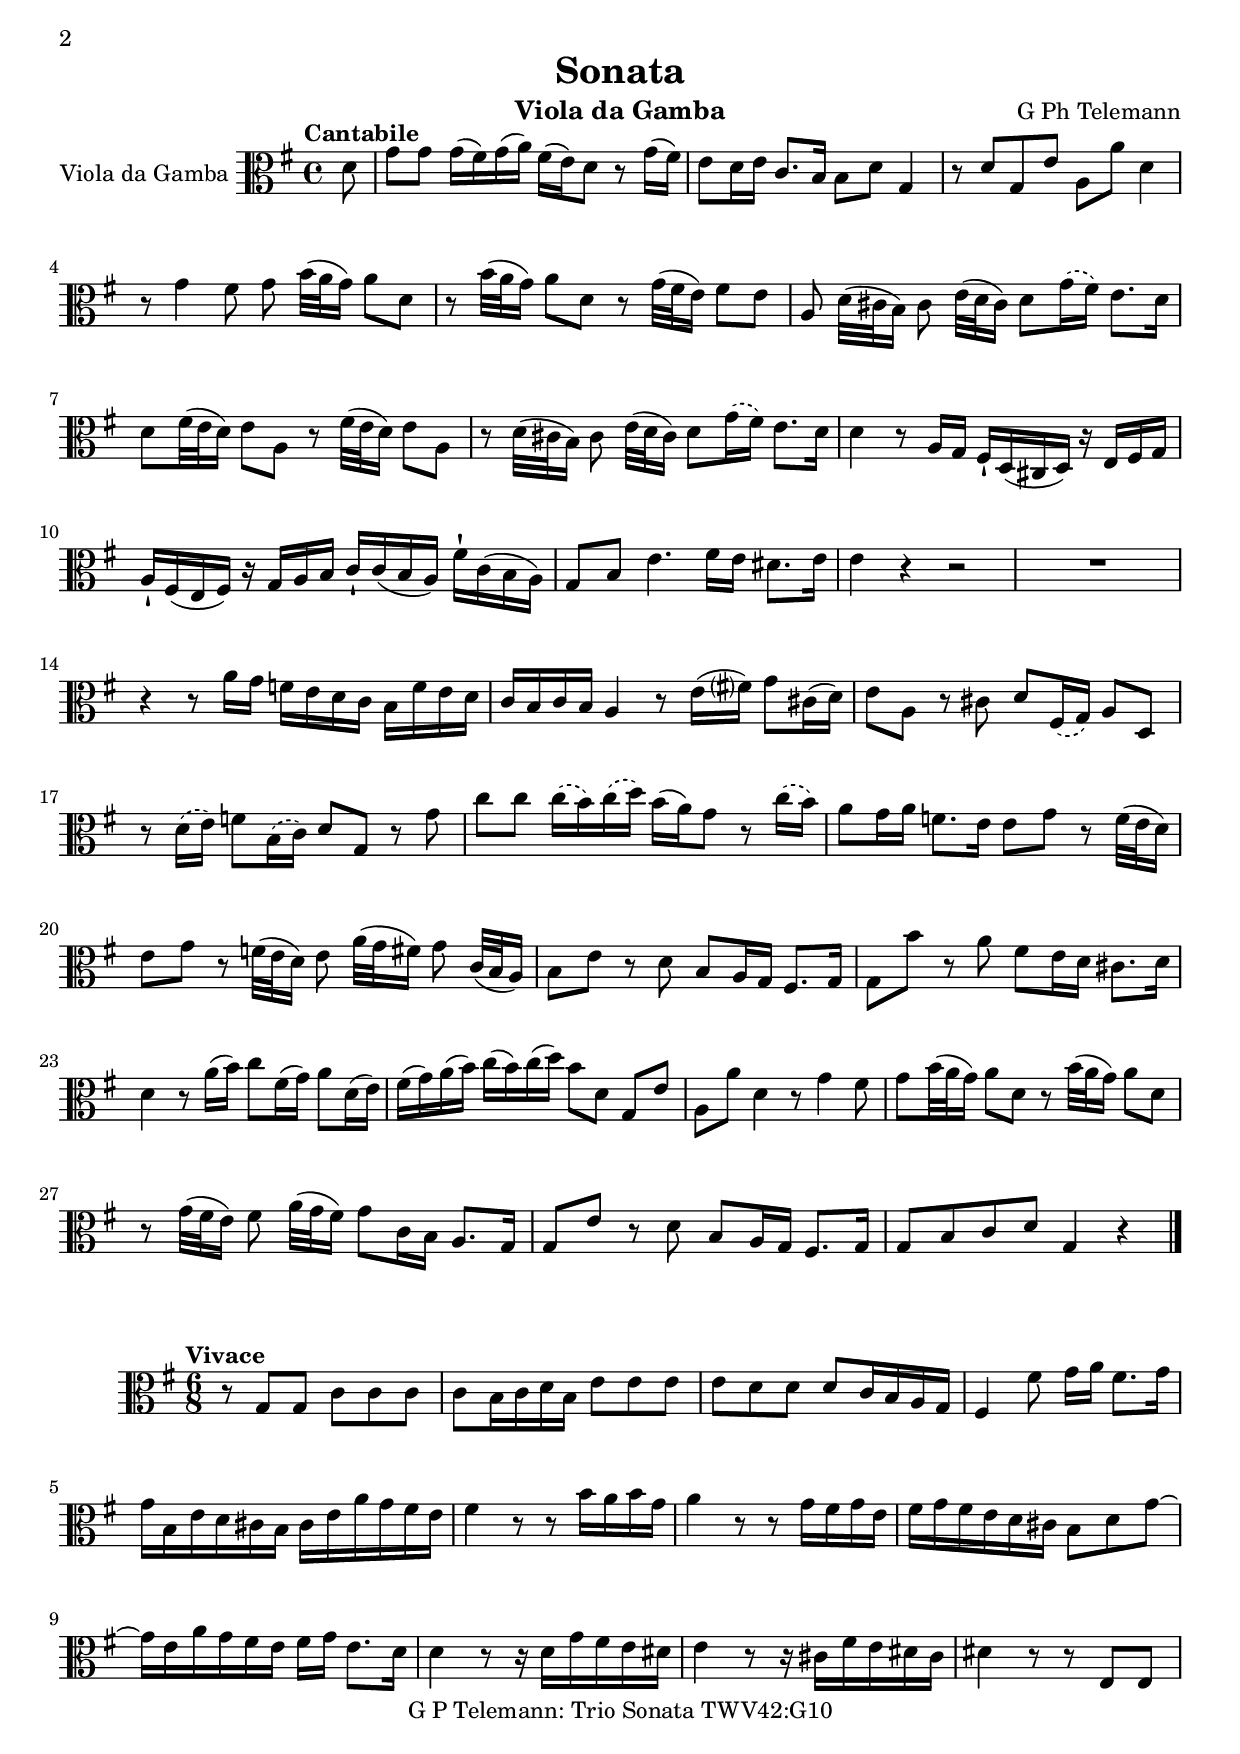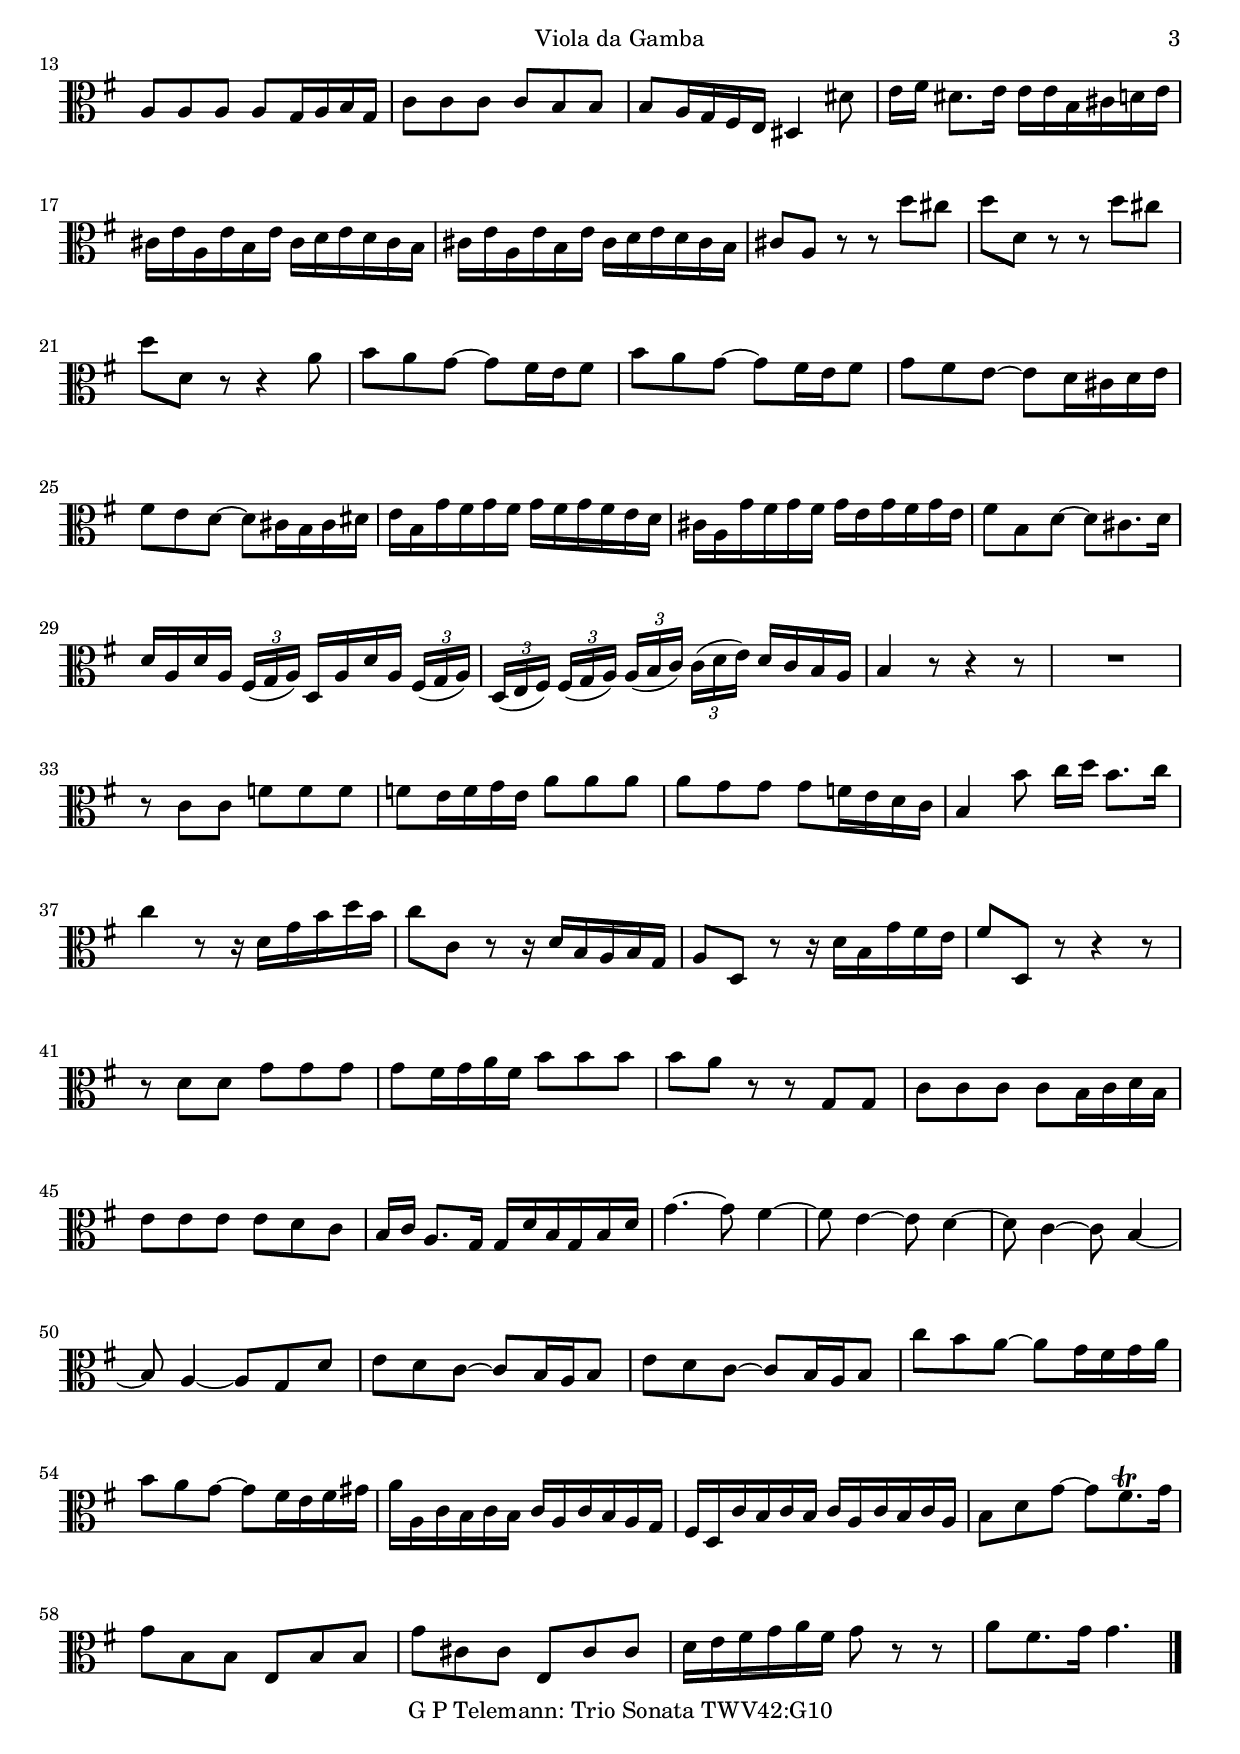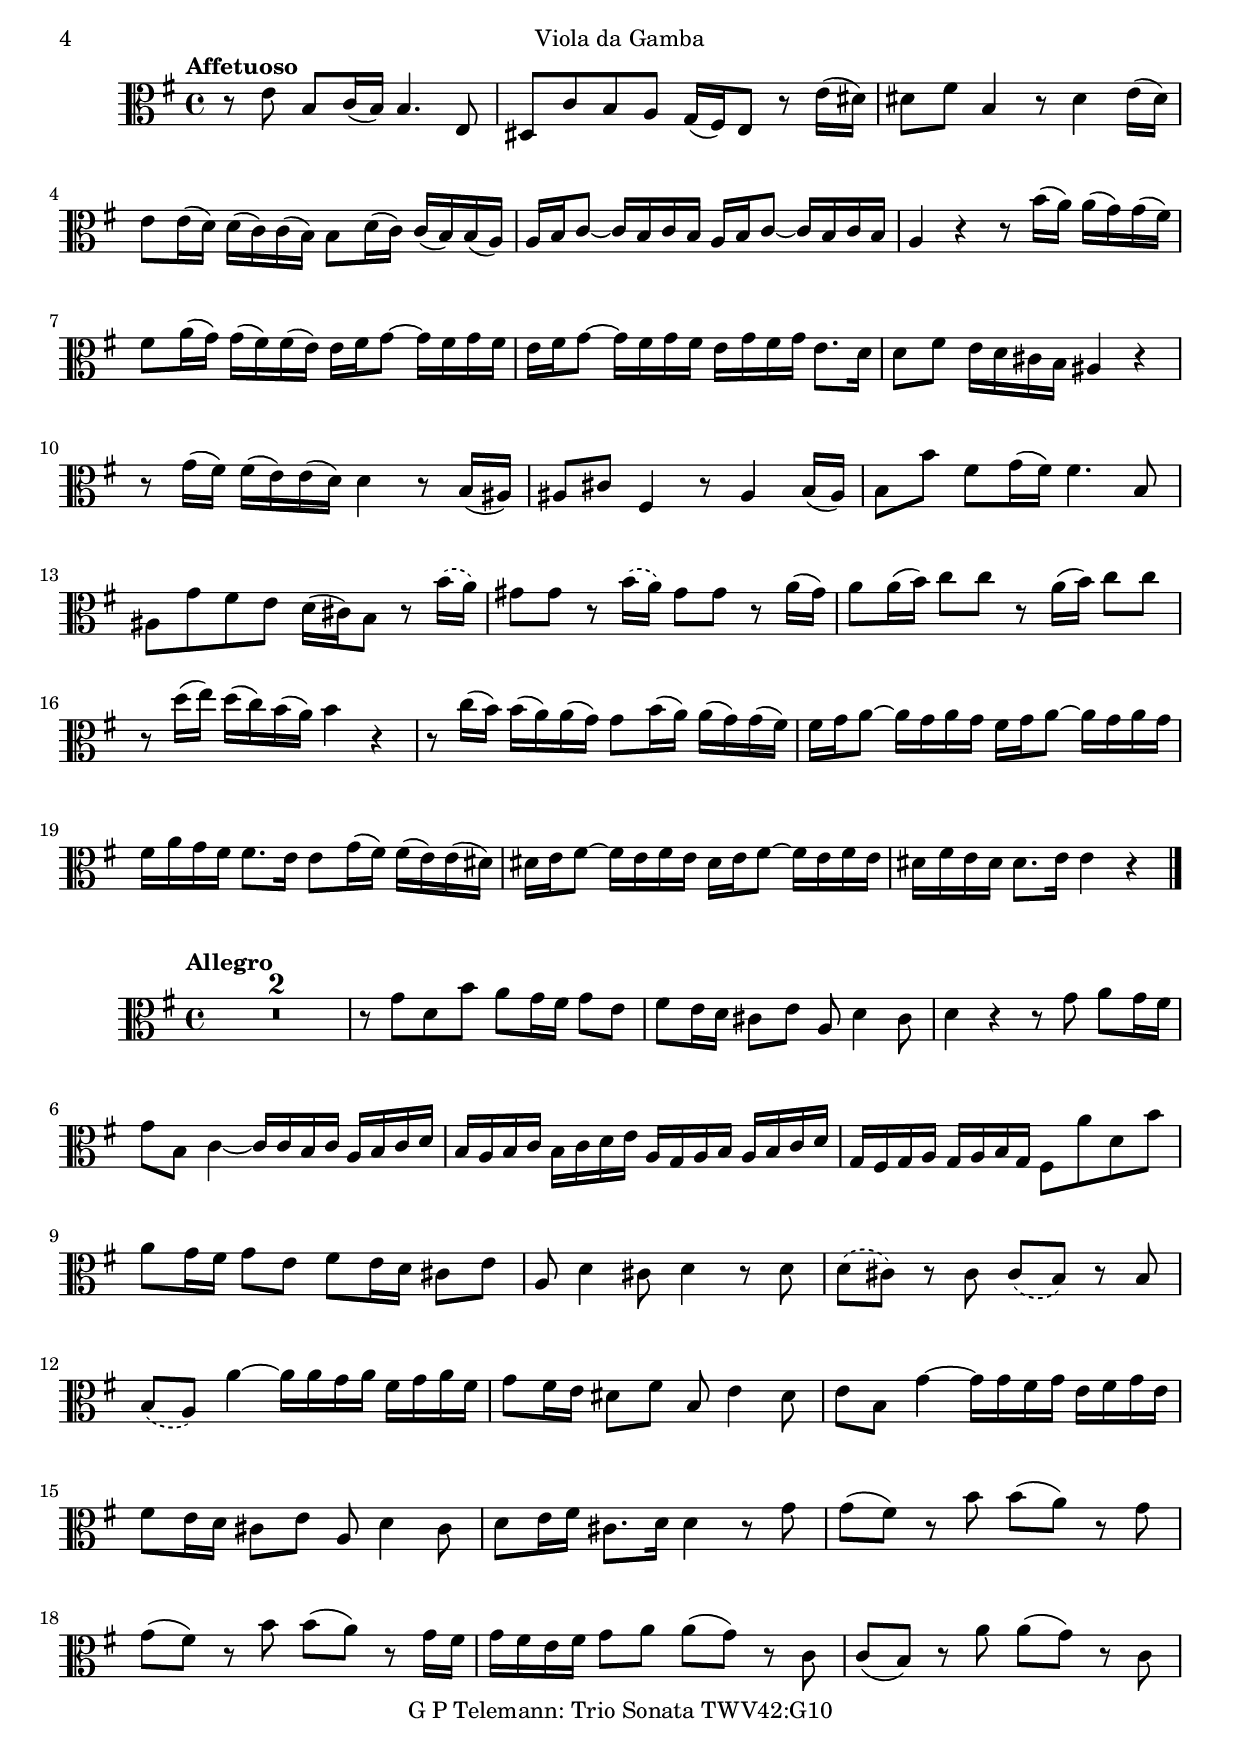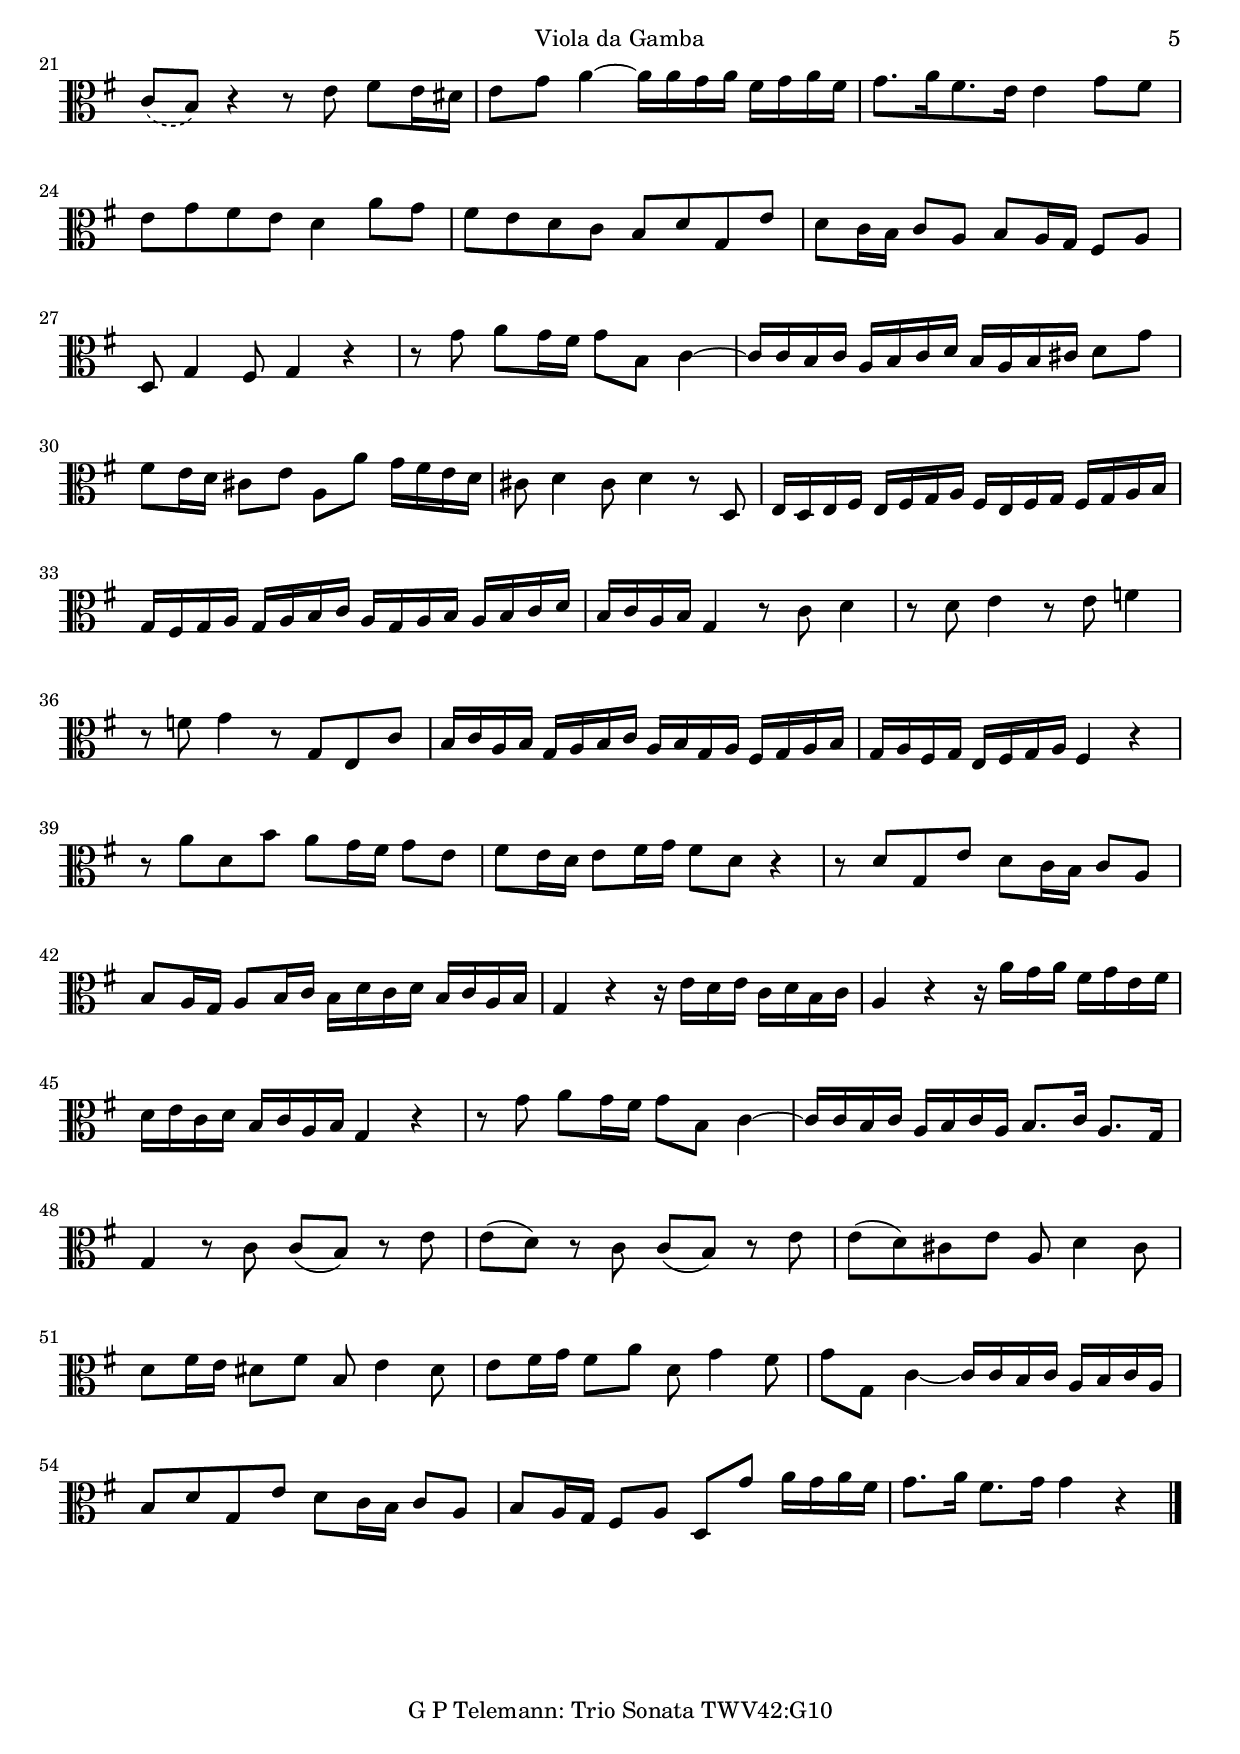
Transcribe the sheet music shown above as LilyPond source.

\version "2.18.2"
\language "english"

Instrument = "Viola da Gamba"

ClefGamba = \clef alto

\include "Global.ly"
\version "2.18.2"
\language "english"

\include "Global.ly"

gambaA = \relative c' {
  \globalA
  \ClefGamba
  d8 |
  g g g16( fs) g( a) fs( e) d8 r g16( fs) |
  e8 d16 e c8. b16 b8 d g,4 |
  r8 d' g, e' a, a' d,4 |
  r8 g4 fs8 g b32[( a g16]) a8 d, |
  r b'32[( a g16]) a8 d, r g32[( fs e16]) fs8 e |
  a, d32[( cs b16]) cs8 e32[( d cs16]) d8 \once\slurDashed g16( fs) e8. d16 |
  d8[ fs32( e d16]) e8 a, r fs'32[( e d16]) e8 a, |
  r d32[( cs b16]) cs8 e32[( d cs16]) d8 \once\slurDashed g16( fs) e8. d16 |
  d4 r8 a16 g fs-! d( cs d) r e fs g |
  a-! fs( e fs) r g a b c-! c( b a) fs'-! c( b a) |
  g8 b e4. fs16 e ds8. e16 |
  e4 r r2 |
  R1
  r4 r8 a16 g f e d c b f' e d |
  c b c b a4 r8 e'16( fs?) g8 cs,16( d) |
  e8 a, r cs d \slurDashed fs,16( g) a8 d, |
  r d'16( e) f8 b,16( c) d8 g, r g' |
  c c c16( b) c( d) \slurSolid b( a) g8 r \once\slurDashed c16( b) |
  a8 g16 a f8. e16 e8 g r f32( e d16) |
  e8 g r f32( e d16) e8 a32[( g fs16]) g8 c,32[( b a16]) |
  b8 e r d b a16 g fs8. g16 |
  g8 b' r a fs e16 d cs8. d16 |
  d4 r8 a'16( b) c8 fs,16( g) a8 d,16( e) |
  fs( g) a( b) c( b) c( d) b8[ d,] g, e' |
  a, a' d,4 r8 g4 fs8 |
  g b32( a g16) a8 d, r b'32( a g16) a8 d, |
  r g32( fs e16) fs8 a32[( g fs16]) g8 c,16 b a8. g16 |
  g8 e' r d b a16 g fs8. g16 |
  g8 b c d g,4 r
  \bar "|."
}

gambaB = \relative c' {
  \globalB
  \ClefGamba
  r8 g g c c c |
  c b16 c d b e8 e e |
  e d d d c16 b a g |
  fs4 fs'8 g16[ a] fs8. g16 |
  g b, e d cs b cs e a g fs e |
  fs4 r8 r b16 a b g |
  a4 r8 r g16 fs g e |
  fs g fs e d cs b8 d g~ |
  g16 e a g fs e fs[ g] e8. d16 |
  d4 r8 r16 d g fs e ds |
  e4 r8 r16 cs fs e ds cs |
  ds4 r8 r e, e |
  a a a a g16 a b g |
  c8 c c c b b |
  b a16 g fs e ds4 ds'8 |
  e16[ fs] ds8. e16 e e b cs d e |
  cs e a, e' b e cs d e d cs b |
  cs e a, e' b e cs d e d cs b |
  cs8 a r r d' cs |
  d d, r r d' cs |
  d d, r r4 a'8 |
  b a g~ g fs16 e fs8 |
  b a g~ g fs16 e fs8 |
  g fs e~ e d16 cs d e |
  fs8 e d~ d cs16 b cs ds |
  e b g' fs g fs g fs g fs e d |
  cs a g' fs g fs g e g fs g e |
  fs8 b, d~ d cs8. d16 |
  d a d a \tuplet 3/2 {fs[( g a])} d, a' d a \tuplet 3/2 {fs[( g a])} |
  \tuplet 3/2 8 {d,[( e fs]) fs( g a) a[( b c]) c( d e)} d[ c b a] |
  b4 r8 r4 r8
  R2.
  r8 c c f f f |
  f e16 f g e a8 a a |
  a g g g f16 e d c |
  b4 b'8 c16[ d] b8. c16 |
  c4 r8 r16 d, g b d b |
  c8 c, r r16 d b a b g |
  a8 d, r8 r16 d' b g' fs e |
  fs8 d, r r4 r8 |
  r8 d' d g g g |
  g fs16 g a fs b8 b b |
  b a r r g, g |
  c c c c b16 c d b |
  e8 e e e d c |
  b16[ c] a8. g16 g d' b g b d |
  g4.~g8 fs4~ |
  fs8 e4~ e8 d4 ~ |
  d8 c4~ c8 b4~ |
  b8 a4~ a8 g d' |
  e d c~ c b16 a b8 |
  e d c~ c b16 a b8 |
  c' b a~ a g16 fs g a |
  b8 a g~ g fs16 e fs gs |
  a a, c b c b c a c b a g |
  fs d c' b c b c a c b c a |
  b8 d g~ g fs8.\trill g16 |
  g8 b, b e, b' b |
  g' cs, cs e, cs' cs |
  d16 e fs g a fs g8 r r |
  a fs8. g16 g4.
  \bar "|."
}

gambaC = \relative c' {
  \globalC
  \ClefGamba
  r8 e b c16( b) b4. e,8 |
  ds8 c' b a g16( fs) e8 r e'16( ds) |
  ds8 fs b,4 r8 ds4 e16( ds) |
  e8 e16( d) d( c) c( b) b8 d16( c) c( b) b( a) |
  a b c8~ c16 b c b a b c8~ c16 b c b |
  a4 r r8 b'16( a) a( g) g( fs) |
  fs8 a16( g) g( fs) fs( e) e fs g8~ g16 fs g fs |
  e fs g8~ g16 fs g fs e g fs g e8. d16 |
  d8 fs e16 d cs b as4 r |
  r8 g'16( fs) fs( e) e( d) d4 r8 b16( as) |
  as8 cs fs,4 r8 as4 b16( as) |
  b8 b' fs g16( fs) fs4. b,8 |
  as g' fs e d16( cs) b8 r \slurDashed b'16( a) |
  gs8 gs r b16( a) \slurSolid gs8 gs r a16( gs) |
  a8 a16( b) c8 c r a16( b) c8 c |
  r d16( e) d( c) b( a) b4 r |
  r8 c16( b) b( a) a( g) g8 b16( a) a( g) g( fs) |
  fs g a8~ a16 g a g fs g a8~ a16 g a g |
  fs a g fs fs8. e16 e8 g16( fs) fs( e) e( ds) |
  ds e fs8~ fs16 e fs e ds e fs8~ fs16 e fs e |
  ds fs e ds ds8. e16 e4 r
  \bar "|."
}

gambaD = \relative c' {
  \globalD
  \ClefGamba
  \compressFullBarRests
  R1*2
  r8 g' d b' a g16 fs g8 e |
  fs e16 d cs8 e a, d4 cs8 |
  d4 r r8 g a g16 fs |
  g8 b, c4~ c16 c b c a b c d |
  b a b c b c d e a, g a b a b c d |
  g, fs g a g a b g fs8 a' d, b' |
  a g16 fs g8 e fs e16 d cs8 e |
  a, d4 cs8 d4 r8 d |
  \slurDashed d( cs) r cs cs( b) r b |
  b( a) \slurSolid a'4~ a16 a g a fs g a fs |
  g8 fs16 e ds8 fs b, e4 ds8 |
  e b g'4~ g16 g fs g e fs g e |
  fs8 e16 d cs8 e a, d4 cs8 |
  d8 e16 fs cs8. d16 d4 r8 g |
  g( fs) r b b( a) r g |
  g( fs) r b b( a) r g16 fs |
  g fs e fs g8 a a( g) r c, |
  c( b) r8 a' a( g) r c, |
  \once\slurDashed c( b) r4 r8 e fs e16 ds |
  e8 g a4~ a16 a g a fs g a fs |
  g8.[ a16 fs8. e16] e4 g8 fs |
  e g fs e d4 a'8 g |
  fs e d c b d g, e' |
  d c16 b c8 a b a16 g fs8 a |
  d, g4 fs8 g4 r |
  r8 g' a g16 fs g8 b, c4~ |
  c16 c b c a b c d b a b cs d8 g |
  fs e16 d cs8 e a, a' g16 fs e d |
  cs8 d4 cs8 d4 r8 d, |
  e16 d e fs e fs g a fs e fs g fs g a b |
  g fs g a g a b c a g a b a b c d |
  b c a b g4 r8 c d4 |
  r8 d e4 r8 e f4 |
  r8 f g4 r8 g, e c' |
  b16 c a b g a b c a b g a fs g a b |
  g a fs g e fs g a fs4 r |
  r8 a' d, b' a g16 fs g8 e |
  fs e16 d e8 fs16 g fs8 d r4 |
  r8 d g, e' d c16 b c8 a |
  b a16 g a8 b16 c b d c d b c a b |
  g4 r r16 e' d e c d b c |
  a4 r r16 a' g a fs g e fs |
  d e c d b c a b g4 r |
  r8 g' a g16 fs g8 b, c4~ |
  c16 c b c a b c a b8. c16 a8. g16 |
  g4 r8 c c( b) r e |
  e( d) r c c( b) r e |
  e( d) cs e a, d4 cs8 |
  d fs16 e ds8 fs b, e4 ds8 |
  e fs16 g fs8 a d, g4 fs8 |
  g g, c4~ c16 c b c a b c a |
  b8 d g, e' d c16 b c8 a |
  b a16 g fs8 a d, g' a16 g a fs |
  g8. a16 fs8. g16 g4 r
  \bar "|."
}


\header {
  title = \Title
  subtitle = \Subtitle
  subsubtitle = \Subsubtitle
  composer = \Composer
  instrument = \Instrument
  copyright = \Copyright
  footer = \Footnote
}

\paper {
  page-breaking = #ly:page-turn-breaking
}

\pageBreak

\bookpart { 
  \paper {
    oddFooterMarkup = \markup{\fill-line {\Footnote}}
    evenFooterMarkup = \oddFooterMarkup 
  }
  \header {
    subtitle = ##f
    subsubtitle = ##f
    composer = \Comp
  }

  \score {
      \new Staff \with {
        instrumentName = "Viola da Gamba"
        midiInstrument = "viola"
      } \gambaA
      
    \layout {
      indent = 3.0\cm
    }
  }
  
  \score {
    \new Staff \with {
      instrumentName = ##f
      midiInstrument = "viola"
    } \gambaB
      
    \layout {
      indent = 1.0\cm
    }
  }
  
  \score {
    \new Staff \with {
      instrumentName = ##f
      midiInstrument = "viola"
    } \gambaC
    
    \layout {
      indent = 1.0\cm
    }
  }

  \score {
    \new Staff \with {
      instrumentName = ##f
      midiInstrument = "viola"
    } \gambaD
    
    \layout {
      indent = 1.0\cm
    }
  }
}